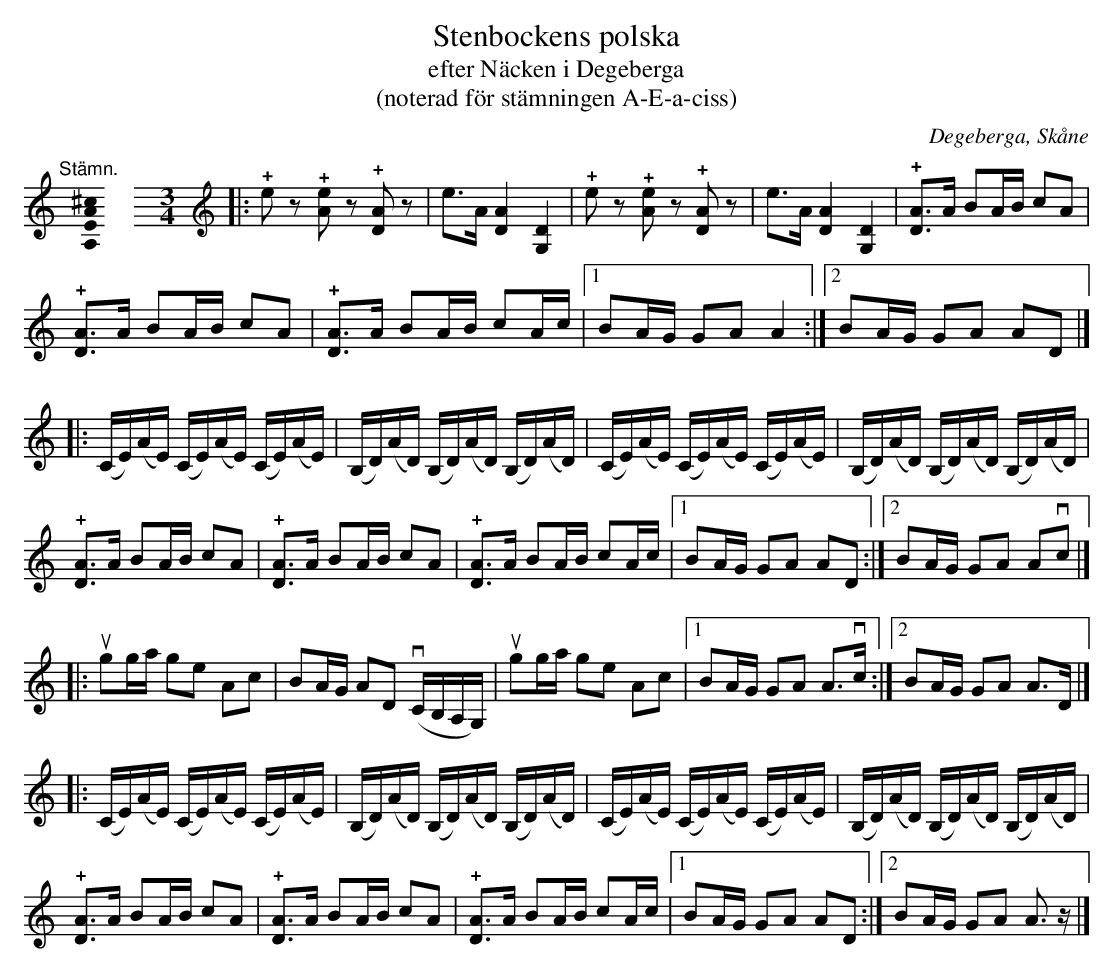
X:1
T:Stenbockens polska
T:efter Näcken i Degeberga
T:(noterad för stämningen A-E-a-ciss)
O:Degeberga, Skåne
U:o=+open+
M:none
K:A
[K:C]
"@-20,30 Stämn."[A,EA^c]0 \
[M:3/4]\
[L:1/4]\
[K:C clef=treble]\
[L:1/8]|: !+!ez !+![Ae]z !+![DA]z | e>A [DA]2 [G,D]2 | !+!ez !+![Ae]z !+![DA]z | e>A [DA]2 [G,D]2 | !+![DA]>A BA/B/ cA |
 !+![DA]>A BA/B/ cA | !+![DA]>A BA/B/ cA/c/ |1 BA/G/ GA A2 :|2 BA/G/ GA AD |]
[L:1/16]|: (CE)(AE) (CE)(AE) (CE)(AE) | (B,D)(AD) (B,D)(AD) (B,D)(AD) | (CE)(AE) (CE)(AE) (CE)(AE) | (B,D)(AD) (B,D)(AD) (B,D)(AD) |
[L:1/8] !+![DA]>A BA/B/ cA | !+![DA]>A BA/B/ cA | !+![DA]>A BA/B/ cA/c/ |1 BA/G/ GA AD :|2 BA/G/ GA Avc |]
[L:1/8] |: ugg/a/ ge Ac | BA/G/ AD v(C/B,/A,/G,/) | ugg/a/ ge Ac |1 BA/G/ GA A>vc :|2 BA/G/ GA A>D |]
[L:1/16]|: (CE)(AE) (CE)(AE) (CE)(AE) | (B,D)(AD) (B,D)(AD) (B,D)(AD) | (CE)(AE) (CE)(AE) (CE)(AE) | (B,D)(AD) (B,D)(AD) (B,D)(AD) |
[L:1/8] !+![DA]>A BA/B/ cA | !+![DA]>A BA/B/ cA | !+![DA]>A BA/B/ cA/c/ |1 BA/G/ GA AD :|2 BA/G/ GA A>z |]
